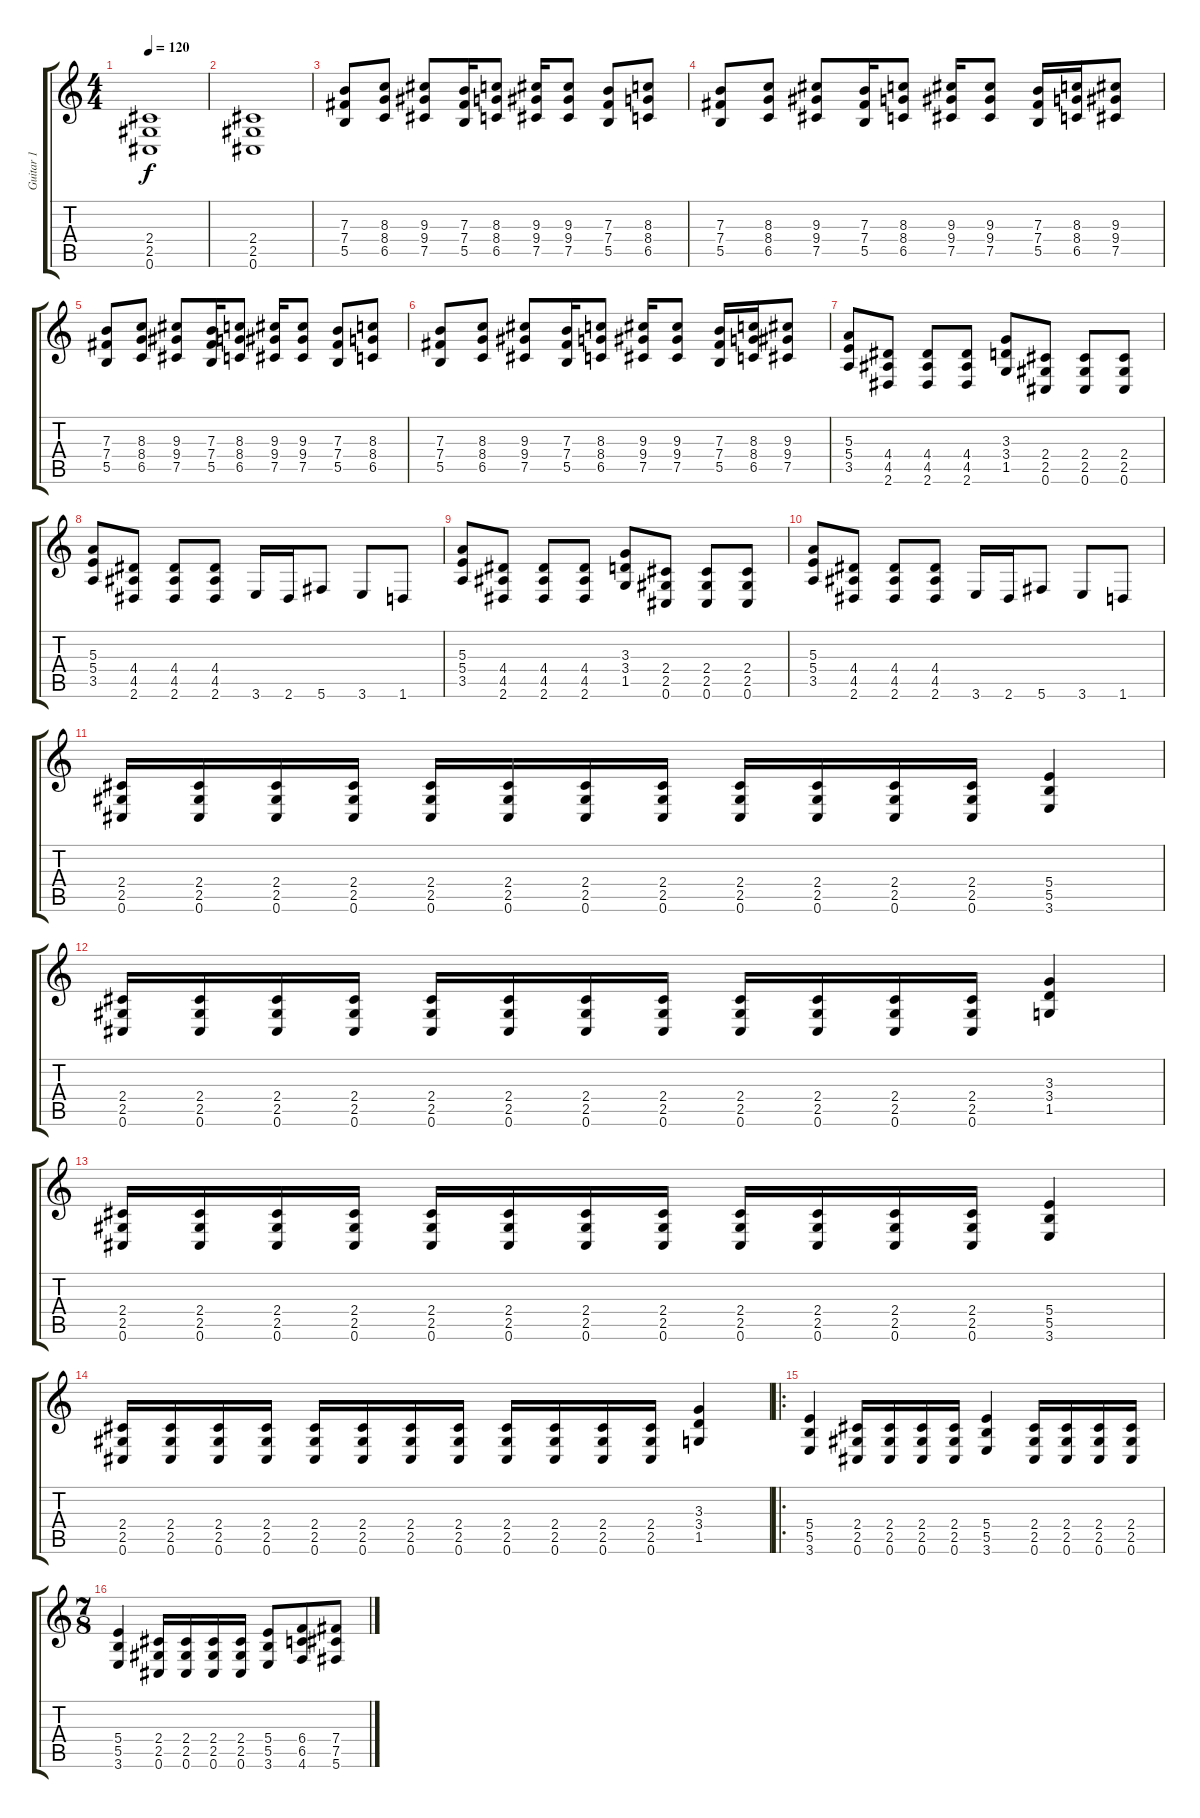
\track ("Guitar 1" "Guitar 1") {instrument distortionguitar}
\staff {score tabs}
\tuning (Db4 Ab3 E3 B2 Gb2 Db2) {hide}
\ts (4 4)
\tempo 120
\clef g2
\ks c
(2.4 2.5 0.6).1{dy f} |
(2.4 2.5 0.6).1 |
(7.3 7.4 5.5).8 (8.3 8.4 6.5).8 (9.3 9.4 7.5).8 (7.3 7.4 5.5).16 (8.3 8.4 6.5).8 (9.3 9.4 7.5).16 (9.3 9.4 7.5).8 (7.3 7.4 5.5).8 (8.3 8.4 6.5).8 |
(7.3 7.4 5.5).8 (8.3 8.4 6.5).8 (9.3 9.4 7.5).8 (7.3 7.4 5.5).16 (8.3 8.4 6.5).8 (9.3 9.4 7.5).16 (9.3 9.4 7.5).8 (7.3 7.4 5.5).16 (8.3 8.4 6.5).16 (9.3 9.4 7.5).8 |
(7.3 7.4 5.5).8 (8.3 8.4 6.5).8 (9.3 9.4 7.5).8 (7.3 7.4 5.5).16 (8.3 8.4 6.5).8 (9.3 9.4 7.5).16 (9.3 9.4 7.5).8 (7.3 7.4 5.5).8 (8.3 8.4 6.5).8 |
(7.3 7.4 5.5).8 (8.3 8.4 6.5).8 (9.3 9.4 7.5).8 (7.3 7.4 5.5).16 (8.3 8.4 6.5).8 (9.3 9.4 7.5).16 (9.3 9.4 7.5).8 (7.3 7.4 5.5).16 (8.3 8.4 6.5).16 (9.3 9.4 7.5).8 |
(5.3 5.4 3.5).8 (4.4 4.5 2.6).8 (4.4 4.5 2.6).8 (4.4 4.5 2.6).8 (3.3 3.4 1.5).8 (2.4 2.5 0.6).8 (2.4 2.5 0.6).8 (2.4 2.5 0.6).8 |
(5.3 5.4 3.5).8 (4.4 4.5 2.6).8 (4.4 4.5 2.6).8 (4.4 4.5 2.6).8 3.6.16 2.6.16 5.6.8 3.6.8 1.6.8 |
(5.3 5.4 3.5).8 (4.4 4.5 2.6).8 (4.4 4.5 2.6).8 (4.4 4.5 2.6).8 (3.3 3.4 1.5).8 (2.4 2.5 0.6).8 (2.4 2.5 0.6).8 (2.4 2.5 0.6).8 |
(5.3 5.4 3.5).8 (4.4 4.5 2.6).8 (4.4 4.5 2.6).8 (4.4 4.5 2.6).8 3.6.16 2.6.16 5.6.8 3.6.8 1.6.8 |
(2.4 2.5 0.6).16 (2.4 2.5 0.6).16 (2.4 2.5 0.6).16 (2.4 2.5 0.6).16 (2.4 2.5 0.6).16 (2.4 2.5 0.6).16 (2.4 2.5 0.6).16 (2.4 2.5 0.6).16 (2.4 2.5 0.6).16 (2.4 2.5 0.6).16 (2.4 2.5 0.6).16 (2.4 2.5 0.6).16 (5.4 5.5 3.6).4 |
(2.4 2.5 0.6).16 (2.4 2.5 0.6).16 (2.4 2.5 0.6).16 (2.4 2.5 0.6).16 (2.4 2.5 0.6).16 (2.4 2.5 0.6).16 (2.4 2.5 0.6).16 (2.4 2.5 0.6).16 (2.4 2.5 0.6).16 (2.4 2.5 0.6).16 (2.4 2.5 0.6).16 (2.4 2.5 0.6).16 (3.3 3.4 1.5).4 |
(2.4 2.5 0.6).16 (2.4 2.5 0.6).16 (2.4 2.5 0.6).16 (2.4 2.5 0.6).16 (2.4 2.5 0.6).16 (2.4 2.5 0.6).16 (2.4 2.5 0.6).16 (2.4 2.5 0.6).16 (2.4 2.5 0.6).16 (2.4 2.5 0.6).16 (2.4 2.5 0.6).16 (2.4 2.5 0.6).16 (5.4 5.5 3.6).4 |
(2.4 2.5 0.6).16 (2.4 2.5 0.6).16 (2.4 2.5 0.6).16 (2.4 2.5 0.6).16 (2.4 2.5 0.6).16 (2.4 2.5 0.6).16 (2.4 2.5 0.6).16 (2.4 2.5 0.6).16 (2.4 2.5 0.6).16 (2.4 2.5 0.6).16 (2.4 2.5 0.6).16 (2.4 2.5 0.6).16 (3.3 3.4 1.5).4 |
\ro
(5.4 5.5 3.6).4 (2.4 2.5 0.6).16 (2.4 2.5 0.6).16 (2.4 2.5 0.6).16 (2.4 2.5 0.6).16 (5.4 5.5 3.6).4 (2.4 2.5 0.6).16 (2.4 2.5 0.6).16 (2.4 2.5 0.6).16 (2.4 2.5 0.6).16 |
\ts (7 8)
(5.4 5.5 3.6).4 (2.4 2.5 0.6).16 (2.4 2.5 0.6).16 (2.4 2.5 0.6).16 (2.4 2.5 0.6).16 (5.4 5.5 3.6).8 (6.4 6.5 4.6).8 (7.4 7.5 5.6).8
